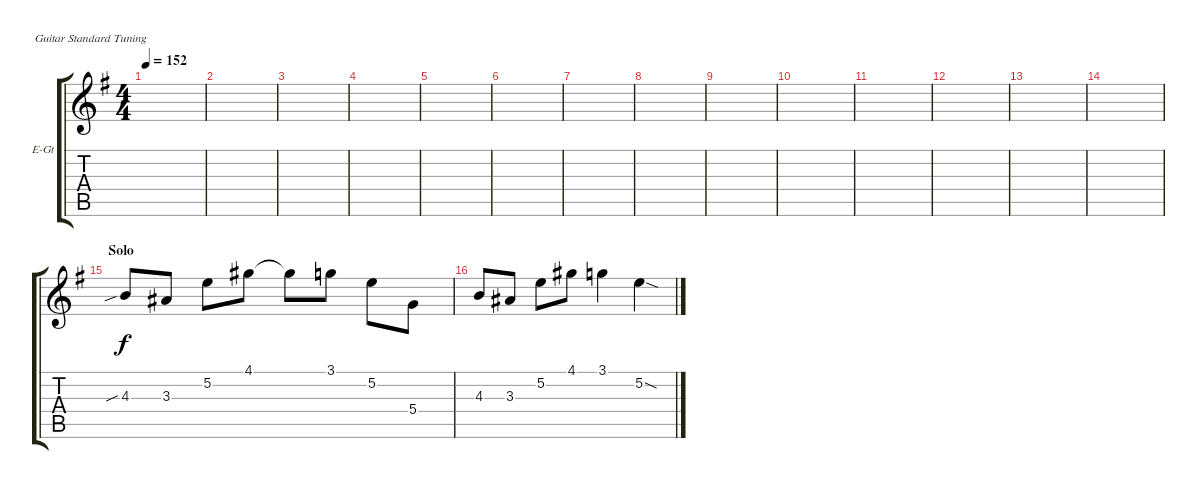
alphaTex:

\defaultSystemsLayout 4
\bracketExtendMode groupsimilarinstruments
\firstSystemTrackNameOrientation horizontal
\otherSystemsTrackNameOrientation horizontal
\track ("Electric Guitar" "E-Gt") {instrument distortionguitar}
\staff {score tabs}
\tuning (E4 B3 G3 D3 A2 E2)
\ts (4 4)
\tempo 152
\clef g2
\scale
0.944515
\ks g
|
\scale
1.11097 |
\scale
0.944515 |
\scale
0.944515 |
\scale
1.11097 |
\scale
0.944515 |
\scale
0.944515 |
\scale
1.11097 |
\scale
0.944515 |
\scale
0.944515 |
\scale
1.11097 |
\scale
0.944515 |
\scale
0.944515 |
\scale
1.11097 |
\section ("" "Solo")
\scale
0.944515 4.3{sib}.8 3.3.8 5.2.8 4.1.8 4.1{t}.8 3.1.8 5.2.8 5.4.8 |
\scale
0.944515 4.3.8 3.3.8 5.2.8 4.1.8 3.1.4 5.2{sod}.4
